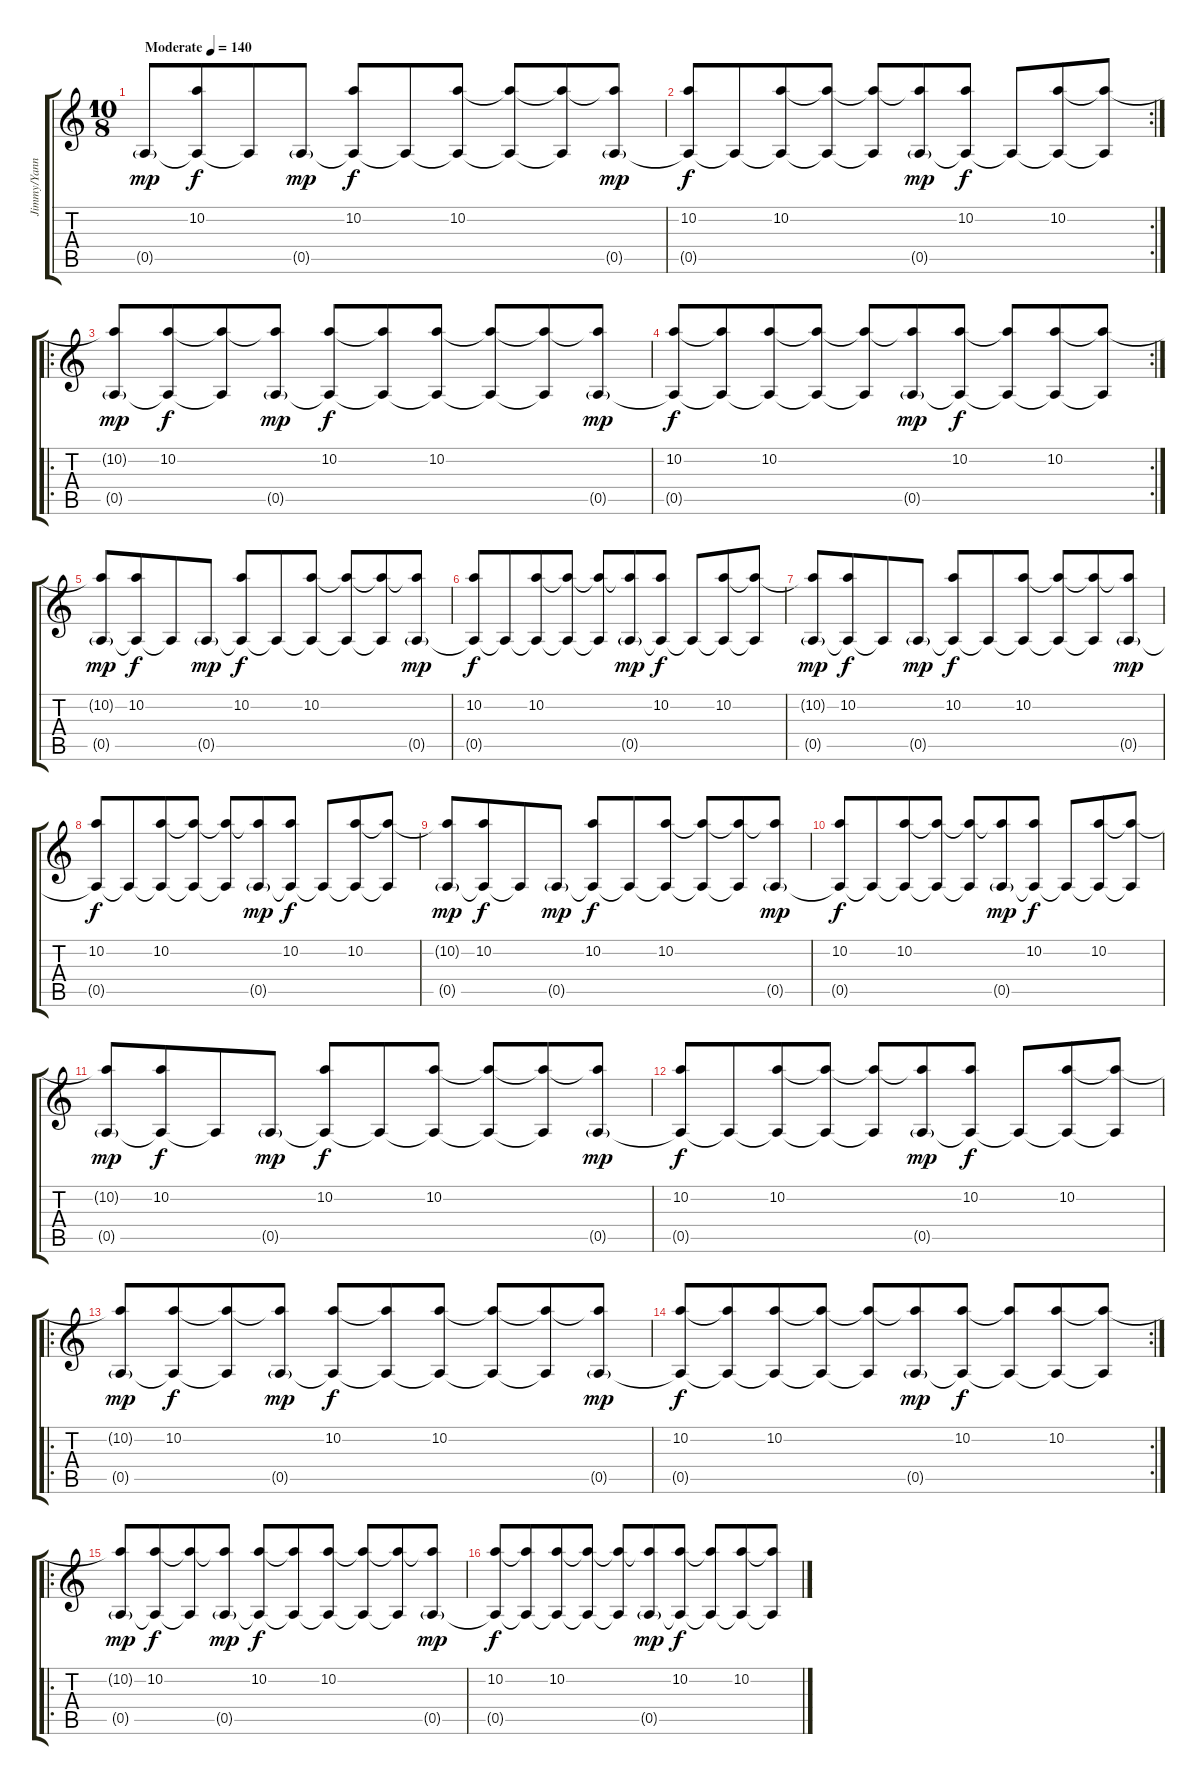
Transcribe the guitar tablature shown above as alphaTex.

\track ("Jimmy/Yannis" "Jimmy/Yann") {instrument electricguitarjazz}
\staff {score tabs}
\tuning (E4 B3 G3 D3 A2 E2) {hide}
\ts (10 8)
\tempo (140 "Moderate")
\clef g2
\ks c
0.5{g}.8{dy mp instrument electricguitarjazz} (10.2 0.5{t}).8{dy f} 0.5{t}.8 0.5{g}.8{dy mp} (10.2 0.5{t}).8{dy f} 0.5{t}.8 (10.2 0.5{t}).8 (10.2{t} 0.5{t}).8 (10.2{t} 0.5{t}).8 (10.2{t} 0.5{g}).8{dy mp} |
\rc 2
(10.2 0.5{t}).8{dy f} 0.5{t}.8 (10.2 0.5{t}).8 (10.2{t} 0.5{t}).8 (10.2{t} 0.5{t}).8 (10.2{t} 0.5{g}).8{dy mp} (10.2 0.5{t}).8{dy f} 0.5{t}.8 (10.2 0.5{t}).8 (10.2{t} 0.5{t}).8 |
\ro
(10.2{t} 0.5{g}).8{dy mp} (10.2 0.5{t}).8{dy f} (10.2{t} 0.5{t}).8 (10.2{t} 0.5{g}).8{dy mp} (10.2 0.5{t}).8{dy f} (10.2{t} 0.5{t}).8 (10.2 0.5{t}).8 (10.2{t} 0.5{t}).8 (10.2{t} 0.5{t}).8 (10.2{t} 0.5{g}).8{dy mp} |
\rc 2
(10.2 0.5{t}).8{dy f} (10.2{t} 0.5{t}).8 (10.2 0.5{t}).8 (10.2{t} 0.5{t}).8 (10.2{t} 0.5{t}).8 (10.2{t} 0.5{g}).8{dy mp} (10.2 0.5{t}).8{dy f} (10.2{t} 0.5{t}).8 (10.2 0.5{t}).8 (10.2{t} 0.5{t}).8 |
(10.2{t} 0.5{g}).8{dy mp} (10.2 0.5{t}).8{dy f} 0.5{t}.8 0.5{g}.8{dy mp} (10.2 0.5{t}).8{dy f} 0.5{t}.8 (10.2 0.5{t}).8 (10.2{t} 0.5{t}).8 (10.2{t} 0.5{t}).8 (10.2{t} 0.5{g}).8{dy mp} |
(10.2 0.5{t}).8{dy f} 0.5{t}.8 (10.2 0.5{t}).8 (10.2{t} 0.5{t}).8 (10.2{t} 0.5{t}).8 (10.2{t} 0.5{g}).8{dy mp} (10.2 0.5{t}).8{dy f} 0.5{t}.8 (10.2 0.5{t}).8 (10.2{t} 0.5{t}).8 |
(10.2{t} 0.5{g}).8{dy mp} (10.2 0.5{t}).8{dy f} 0.5{t}.8 0.5{g}.8{dy mp} (10.2 0.5{t}).8{dy f} 0.5{t}.8 (10.2 0.5{t}).8 (10.2{t} 0.5{t}).8 (10.2{t} 0.5{t}).8 (10.2{t} 0.5{g}).8{dy mp} |
(10.2 0.5{t}).8{dy f} 0.5{t}.8 (10.2 0.5{t}).8 (10.2{t} 0.5{t}).8 (10.2{t} 0.5{t}).8 (10.2{t} 0.5{g}).8{dy mp} (10.2 0.5{t}).8{dy f} 0.5{t}.8 (10.2 0.5{t}).8 (10.2{t} 0.5{t}).8 |
(10.2{t} 0.5{g}).8{dy mp} (10.2 0.5{t}).8{dy f} 0.5{t}.8 0.5{g}.8{dy mp} (10.2 0.5{t}).8{dy f} 0.5{t}.8 (10.2 0.5{t}).8 (10.2{t} 0.5{t}).8 (10.2{t} 0.5{t}).8 (10.2{t} 0.5{g}).8{dy mp} |
(10.2 0.5{t}).8{dy f} 0.5{t}.8 (10.2 0.5{t}).8 (10.2{t} 0.5{t}).8 (10.2{t} 0.5{t}).8 (10.2{t} 0.5{g}).8{dy mp} (10.2 0.5{t}).8{dy f} 0.5{t}.8 (10.2 0.5{t}).8 (10.2{t} 0.5{t}).8 |
(10.2{t} 0.5{g}).8{dy mp} (10.2 0.5{t}).8{dy f} 0.5{t}.8 0.5{g}.8{dy mp} (10.2 0.5{t}).8{dy f} 0.5{t}.8 (10.2 0.5{t}).8 (10.2{t} 0.5{t}).8 (10.2{t} 0.5{t}).8 (10.2{t} 0.5{g}).8{dy mp} |
(10.2 0.5{t}).8{dy f} 0.5{t}.8 (10.2 0.5{t}).8 (10.2{t} 0.5{t}).8 (10.2{t} 0.5{t}).8 (10.2{t} 0.5{g}).8{dy mp} (10.2 0.5{t}).8{dy f} 0.5{t}.8 (10.2 0.5{t}).8 (10.2{t} 0.5{t}).8 |
\ro
(10.2{t} 0.5{g}).8{dy mp} (10.2 0.5{t}).8{dy f} (10.2{t} 0.5{t}).8 (10.2{t} 0.5{g}).8{dy mp} (10.2 0.5{t}).8{dy f} (10.2{t} 0.5{t}).8 (10.2 0.5{t}).8 (10.2{t} 0.5{t}).8 (10.2{t} 0.5{t}).8 (10.2{t} 0.5{g}).8{dy mp} |
\rc 2
(10.2 0.5{t}).8{dy f} (10.2{t} 0.5{t}).8 (10.2 0.5{t}).8 (10.2{t} 0.5{t}).8 (10.2{t} 0.5{t}).8 (10.2{t} 0.5{g}).8{dy mp} (10.2 0.5{t}).8{dy f} (10.2{t} 0.5{t}).8 (10.2 0.5{t}).8 (10.2{t} 0.5{t}).8 |
\ro
(10.2{t} 0.5{g}).8{dy mp volume 14} (10.2 0.5{t}).8{dy f} (10.2{t} 0.5{t}).8 (10.2{t} 0.5{g}).8{dy mp} (10.2 0.5{t}).8{dy f} (10.2{t} 0.5{t}).8 (10.2 0.5{t}).8 (10.2{t} 0.5{t}).8 (10.2{t} 0.5{t}).8 (10.2{t} 0.5{g}).8{dy mp} |
(10.2 0.5{t}).8{dy f} (10.2{t} 0.5{t}).8 (10.2 0.5{t}).8 (10.2{t} 0.5{t}).8 (10.2{t} 0.5{t}).8 (10.2{t} 0.5{g}).8{dy mp} (10.2 0.5{t}).8{dy f} (10.2{t} 0.5{t}).8 (10.2 0.5{t}).8 (10.2{t} 0.5{t}).8
